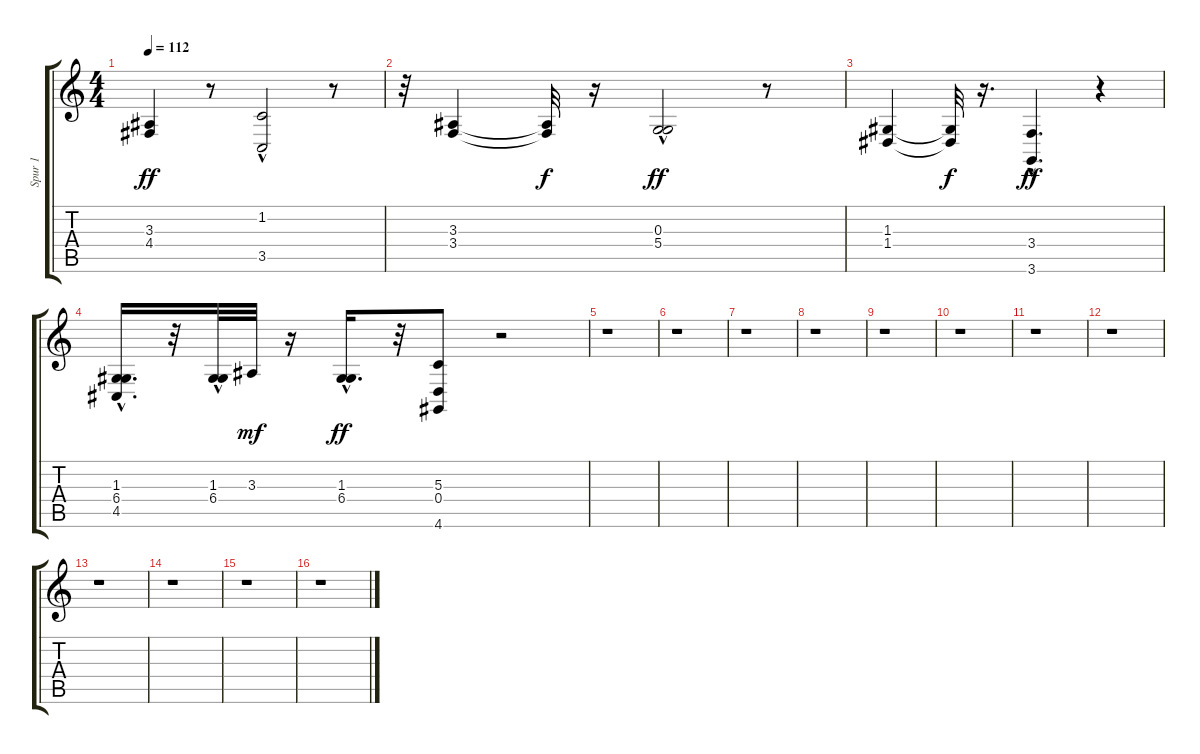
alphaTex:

\track ("Spur 1" "Spur 1") {instrument synthbrass1}
\staff {score tabs}
\tuning (E4 B3 G3 D3 A2 E2) {hide}
\ts (4 4)
\tempo 112
\clef g2
\ks c
(3.3 4.4).4{dy ff} r.8 (1.2{hac} 3.5).2 r.8 |
r.32 (3.3 3.4).4 (3.3{t} 3.4{t}).32{dy f} r.16 (0.3 5.4{hac}).2{dy ff} r.8 |
(1.3 1.4).4 (1.3{t} 1.4{t}).32{dy f} r.16{d} (3.4{hac} 3.6{hac}).4{d dy ff} r.4 |
(1.3{hac} 6.4{hac} 4.5).16{d} r.32 (1.3{hac} 6.4{hac}).32 3.3.32{dy mf} r.16 (1.3{hac} 6.4{hac}).16{d dy ff} r.32 (5.3 0.4 4.6).8 r.2 |
r.1 |
r.1 |
r.1 |
r.1 |
r.1 |
r.1 |
r.1 |
r.1 |
r.1 |
r.1 |
r.1 |
r.1
